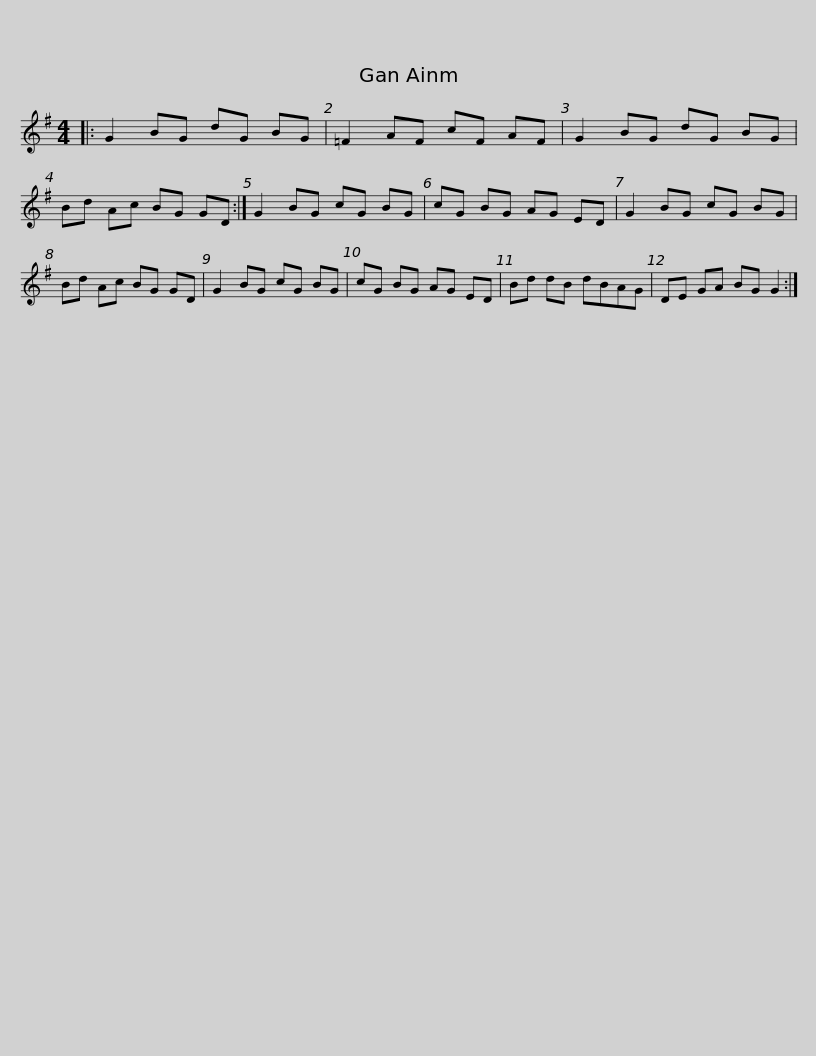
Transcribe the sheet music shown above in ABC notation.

X:1
L:1/8
M:4/4
I:linebreak $
K:G
V:1 treble
V:1
|: G2 BG dG BG | =F2 AF cF AF | G2 BG dG BG | Bd Ac BG GD :| G2 BG cG BG |$ %5
 cG BG AG ED | G2 BG cG BG | Bd Ac BG GD | G2 BG cG BG | cG BG AG ED | %10
 Bd dB dBAG |$ DE GA BG G2 :| %12
